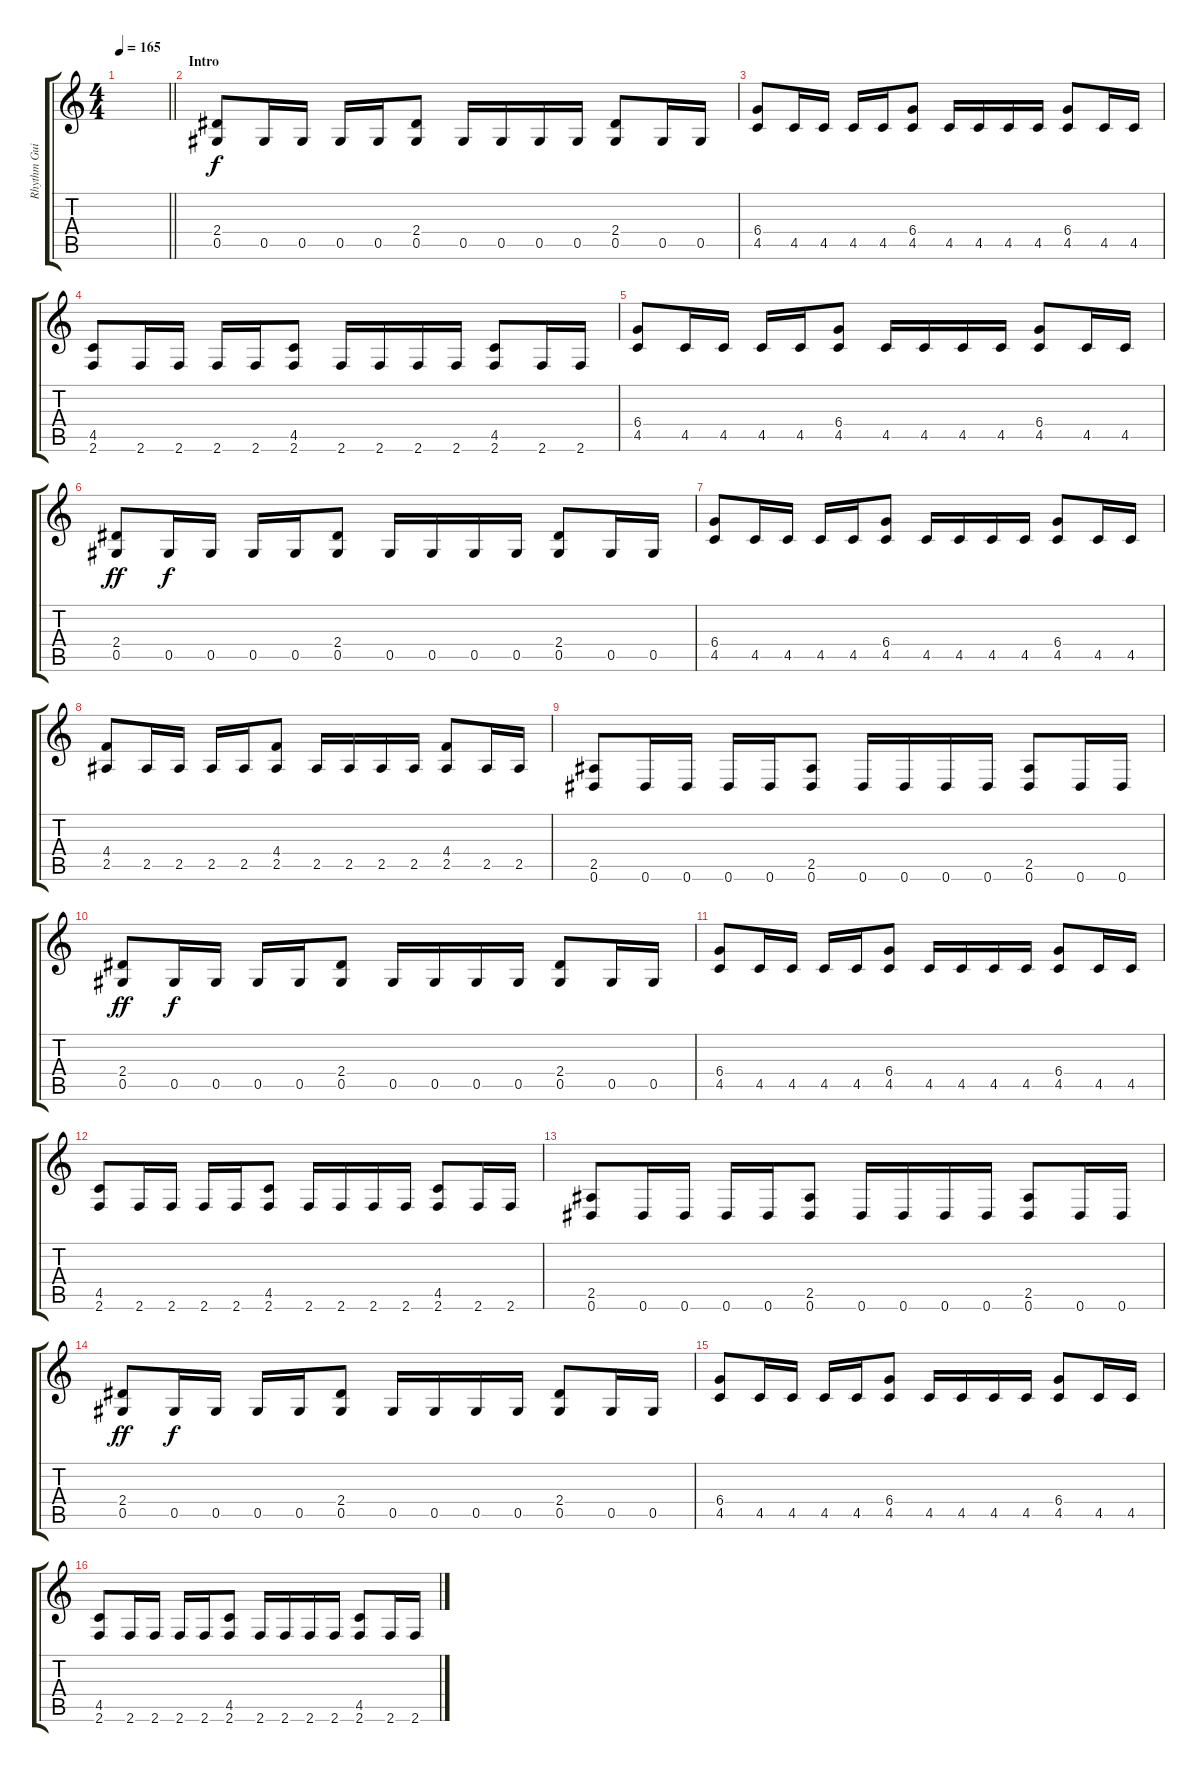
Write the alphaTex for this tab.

\track ("Rhythm Guitar" "Rhythm Gui") {instrument distortionguitar}
\staff {score tabs}
\tuning (Eb4 Bb3 Gb3 Db3 Ab2 Eb2) {hide}
\ts (4 4)
\tempo 165
\clef g2
\barLineRight lightlight
\ks c
|
\section ("" "Intro")
(2.4 0.5).8 0.5.16{dy f} 0.5.16 0.5.16 0.5.16 (2.4 0.5).8 0.5.16 0.5.16 0.5.16 0.5.16 (2.4 0.5).8 0.5.16 0.5.16 |
(6.4 4.5).8 4.5.16 4.5.16 4.5.16 4.5.16 (6.4 4.5).8 4.5.16 4.5.16 4.5.16 4.5.16 (6.4 4.5).8 4.5.16 4.5.16 |
(4.5 2.6).8 2.6.16 2.6.16 2.6.16 2.6.16 (4.5 2.6).8 2.6.16 2.6.16 2.6.16 2.6.16 (4.5 2.6).8 2.6.16 2.6.16 |
(6.4 4.5).8 4.5.16 4.5.16 4.5.16 4.5.16 (6.4 4.5).8 4.5.16 4.5.16 4.5.16 4.5.16 (6.4 4.5).8 4.5.16 4.5.16 |
(2.4 0.5).8{dy ff} 0.5.16{dy f} 0.5.16 0.5.16 0.5.16 (2.4 0.5).8 0.5.16 0.5.16 0.5.16 0.5.16 (2.4 0.5).8 0.5.16 0.5.16 |
(6.4 4.5).8 4.5.16 4.5.16 4.5.16 4.5.16 (6.4 4.5).8 4.5.16 4.5.16 4.5.16 4.5.16 (6.4 4.5).8 4.5.16 4.5.16 |
(4.4 2.5).8 2.5.16 2.5.16 2.5.16 2.5.16 (4.4 2.5).8 2.5.16 2.5.16 2.5.16 2.5.16 (4.4 2.5).8 2.5.16 2.5.16 |
(2.5 0.6).8 0.6.16 0.6.16 0.6.16 0.6.16 (2.5 0.6).8 0.6.16 0.6.16 0.6.16 0.6.16 (2.5 0.6).8 0.6.16 0.6.16 |
(2.4 0.5).8{dy ff} 0.5.16{dy f} 0.5.16 0.5.16 0.5.16 (2.4 0.5).8 0.5.16 0.5.16 0.5.16 0.5.16 (2.4 0.5).8 0.5.16 0.5.16 |
(6.4 4.5).8 4.5.16 4.5.16 4.5.16 4.5.16 (6.4 4.5).8 4.5.16 4.5.16 4.5.16 4.5.16 (6.4 4.5).8 4.5.16 4.5.16 |
(4.5 2.6).8 2.6.16 2.6.16 2.6.16 2.6.16 (4.5 2.6).8 2.6.16 2.6.16 2.6.16 2.6.16 (4.5 2.6).8 2.6.16 2.6.16 |
(2.5 0.6).8 0.6.16 0.6.16 0.6.16 0.6.16 (2.5 0.6).8 0.6.16 0.6.16 0.6.16 0.6.16 (2.5 0.6).8 0.6.16 0.6.16 |
(2.4 0.5).8{dy ff} 0.5.16{dy f} 0.5.16 0.5.16 0.5.16 (2.4 0.5).8 0.5.16 0.5.16 0.5.16 0.5.16 (2.4 0.5).8 0.5.16 0.5.16 |
(6.4 4.5).8 4.5.16 4.5.16 4.5.16 4.5.16 (6.4 4.5).8 4.5.16 4.5.16 4.5.16 4.5.16 (6.4 4.5).8 4.5.16 4.5.16 |
(4.5 2.6).8 2.6.16 2.6.16 2.6.16 2.6.16 (4.5 2.6).8 2.6.16 2.6.16 2.6.16 2.6.16 (4.5 2.6).8 2.6.16 2.6.16
